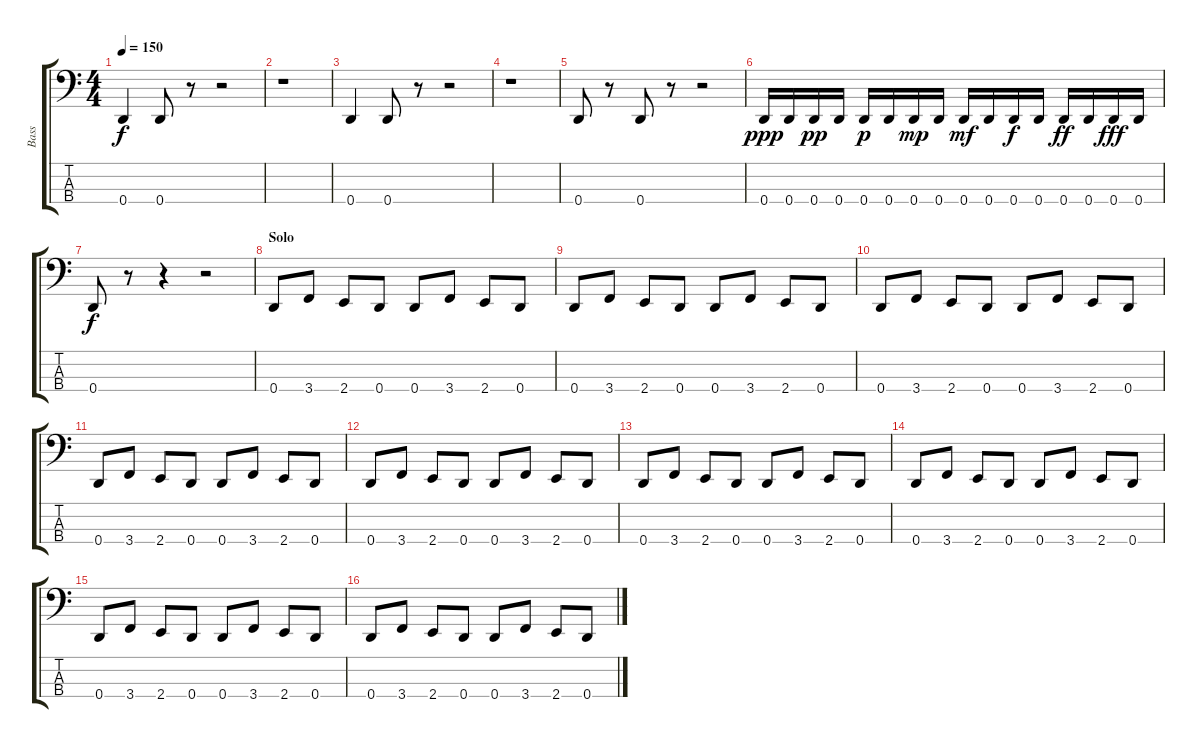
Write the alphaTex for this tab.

\track ("Bass" "Bass") {instrument electricbasspick}
\staff {score tabs}
\tuning (G2 D2 A1 D1) {hide}
\ts (4 4)
\tempo 150
\clef f4
\ks c
0.4.4{dy f} 0.4.8 r.8 r.2 |
r.1 |
0.4.4 0.4.8 r.8 r.2 |
r.1 |
0.4.8 r.8 0.4.8 r.8 r.2 |
0.4.16{dy ppp} 0.4.16 0.4.16{dy pp} 0.4.16 0.4.16{dy p} 0.4.16 0.4.16{dy mp} 0.4.16 0.4.16{dy mf} 0.4.16 0.4.16{dy f} 0.4.16 0.4.16{dy ff} 0.4.16 0.4.16{dy fff} 0.4.16 |
0.4.8{dy f} r.8 r.4 r.2 |
\section ("" "Solo")
0.4.8 3.4.8 2.4.8 0.4.8 0.4.8 3.4.8 2.4.8 0.4.8 |
0.4.8 3.4.8 2.4.8 0.4.8 0.4.8 3.4.8 2.4.8 0.4.8 |
0.4.8 3.4.8 2.4.8 0.4.8 0.4.8 3.4.8 2.4.8 0.4.8 |
0.4.8 3.4.8 2.4.8 0.4.8 0.4.8 3.4.8 2.4.8 0.4.8 |
0.4.8 3.4.8 2.4.8 0.4.8 0.4.8 3.4.8 2.4.8 0.4.8 |
0.4.8 3.4.8 2.4.8 0.4.8 0.4.8 3.4.8 2.4.8 0.4.8 |
0.4.8 3.4.8 2.4.8 0.4.8 0.4.8 3.4.8 2.4.8 0.4.8 |
0.4.8 3.4.8 2.4.8 0.4.8 0.4.8 3.4.8 2.4.8 0.4.8 |
\section ("" "")
0.4.8 3.4.8 2.4.8 0.4.8 0.4.8 3.4.8 2.4.8 0.4.8
